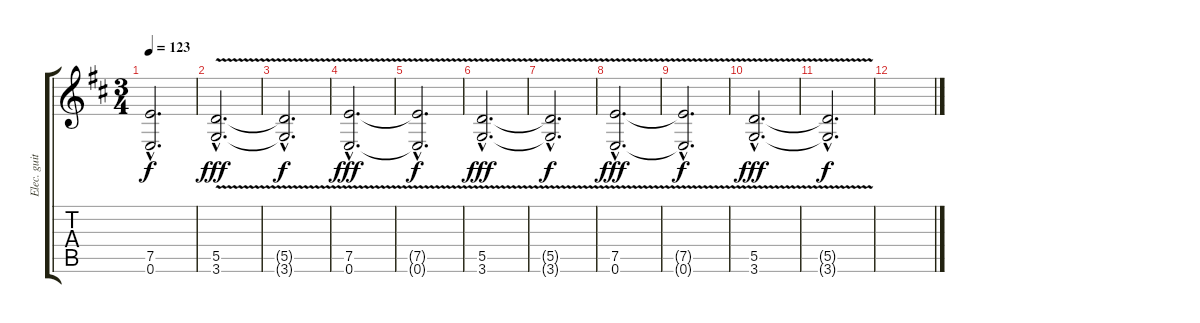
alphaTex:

\track ("Elec. guitar" "Elec. guit") {instrument distortionguitar}
\staff {score tabs}
\tuning (E4 B3 G3 D3 A2 E2) {hide}
\ts (3 4)
\tempo 123
\clef g2
\ks d
(7.5{hac t} 0.6{hac t}).2{d dy f} |
(5.5{v hac} 3.6{hac}).2{d dy fff} |
(5.5{hac t} 3.6{hac t}).2{d dy f} |
\section ("" "")
(7.5{v hac} 0.6{hac}).2{d dy fff} |
(7.5{hac t} 0.6{hac t}).2{d dy f} |
(5.5{v hac} 3.6{hac}).2{d dy fff} |
(5.5{hac t} 3.6{hac t}).2{d dy f} |
\section ("" "")
(7.5{v hac} 0.6{hac}).2{d dy fff} |
(7.5{hac t} 0.6{hac t}).2{d dy f} |
(5.5{v hac} 3.6{hac}).2{d dy fff} |
(5.5{hac t} 3.6{hac t}).2{d dy f} |
\section ("" "")
